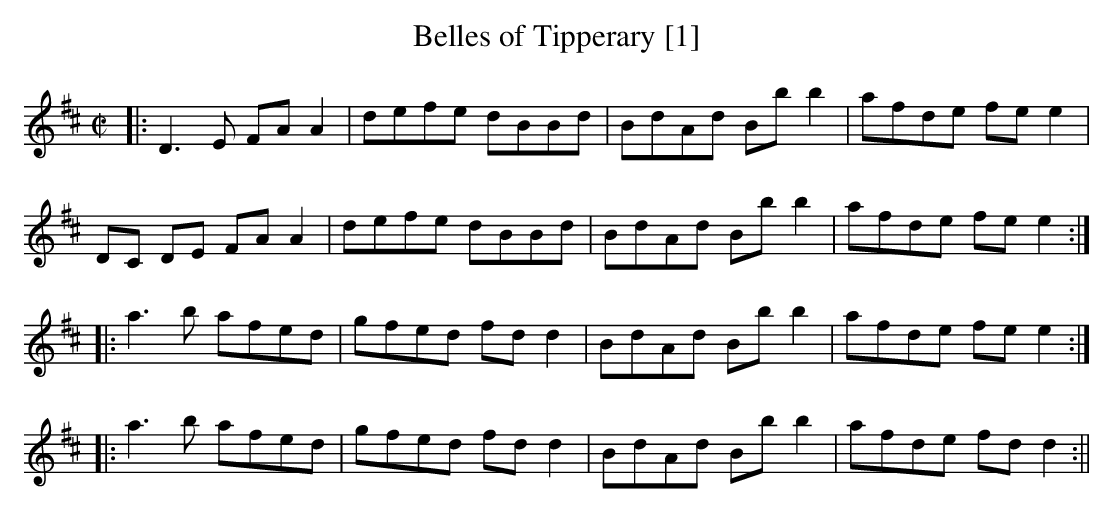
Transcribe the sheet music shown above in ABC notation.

X:1
T:Belles of Tipperary [1]
M:C|
L:1/8
K:D
|: D3E FAA2 | defe dBBd | BdAd Bb b2 | afde fe e2 |
DC DE FAA2 | defe dBBd | BdAd Bb b2 | afde fe e2 :|
|: a3b afed | gfed fdd2 | BdAd Bb b2 | afde fe e2 :|
|: a3b afed | gfed fdd2 | BdAd Bb b2 | afde fdd2 :||
